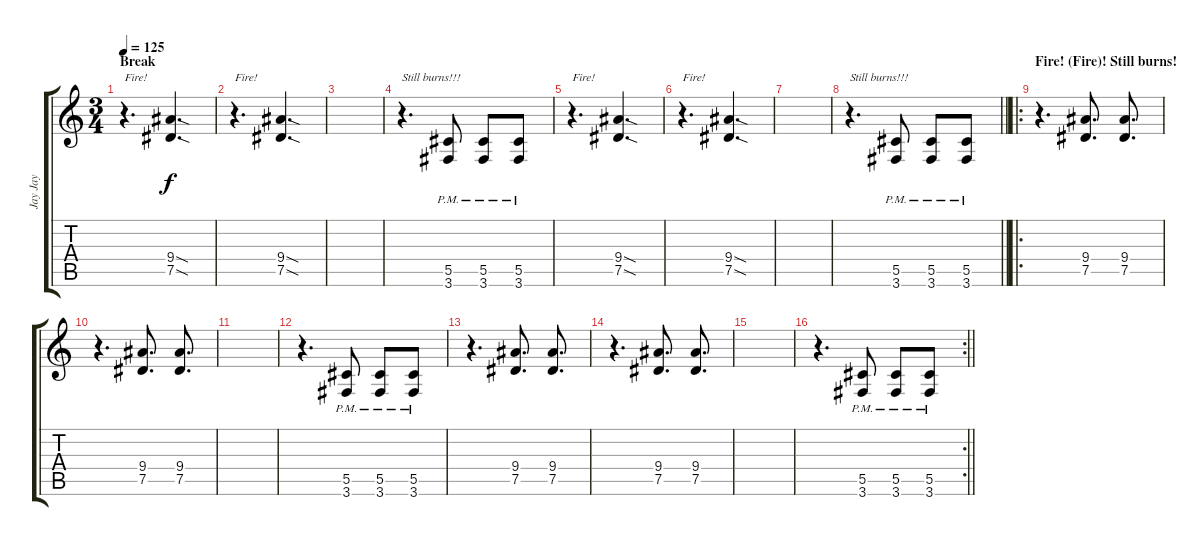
\track ("Jay Jay" "Jay Jay") {instrument distortionguitar}
\staff {score tabs}
\tuning (Eb4 Bb3 Gb3 Db3 Ab2 Eb2) {hide}
\ts (3 4)
\section ("" "Break")
\tempo 125
\clef g2
\ks c
r.4{d txt "Fire!" dy f} (9.4{sod} 7.5{sod}).4{d} |
r.4{d txt "Fire!"} (9.4{sod} 7.5{sod}).4{d} |
|
r.4{d txt "Still burns!!!"} (5.5{pm} 3.6{pm}).8 (5.5{pm} 3.6{pm}).8 (5.5{pm} 3.6{pm}).8 |
r.4{d txt "Fire!"} (9.4{sod} 7.5{sod}).4{d} |
r.4{d txt "Fire!"} (9.4{sod} 7.5{sod}).4{d} |
|
\barLineRight lightlight
r.4{d txt "Still burns!!!"} (5.5{pm} 3.6{pm}).8 (5.5{pm} 3.6{pm}).8 (5.5{pm} 3.6{pm}).8 |
\ro
\section ("" "Fire! (Fire)! Still burns! ")
r.4{d} (9.4 7.5).8{d} (9.4 7.5).8{d} |
r.4{d} (9.4 7.5).8{d} (9.4 7.5).8{d} |
|
r.4{d} (5.5{pm} 3.6{pm}).8 (5.5{pm} 3.6{pm}).8 (5.5{pm} 3.6{pm}).8 |
r.4{d} (9.4 7.5).8{d} (9.4 7.5).8{d} |
r.4{d} (9.4 7.5).8{d} (9.4 7.5).8{d} |
|
\rc 2
\barLineRight lightlight
r.4{d} (5.5{pm} 3.6{pm}).8 (5.5{pm} 3.6{pm}).8 (5.5{pm} 3.6{pm}).8
